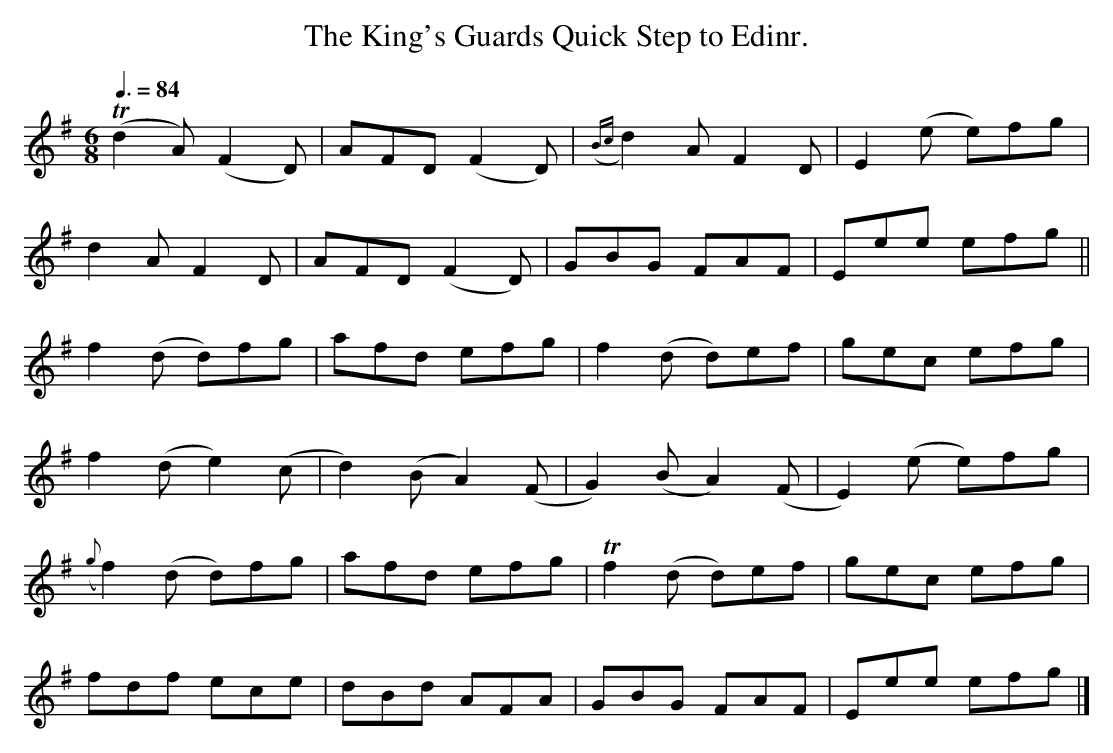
X:1
T:The King's Guards Quick Step to Edinr.
M:6/8
L:1/8
Q:3/8=84
K:G
  (Td2A) (F2D) |AFD  (F2D) |({Bc}d2)A  F2D  |E2(e  e)fg |
    d2A   F2D  |AFD  (F2D) |     GBG   FAF  |Eee   efg ||
    f2 (d d)fg |afd   efg  |     f2(d  d)ef |gec   efg  |
    f2(d  e2)(c|d2)(B A2)(F|     G2)(B A2)(F|E2)(e e)fg |
({g}f2)(d d)fg |afd   efg  |    Tf2(d  d)ef |gec   efg  |
    fdf   ece  |dBd   AFA  |     GBG   FAF  |Eee   efg |]
